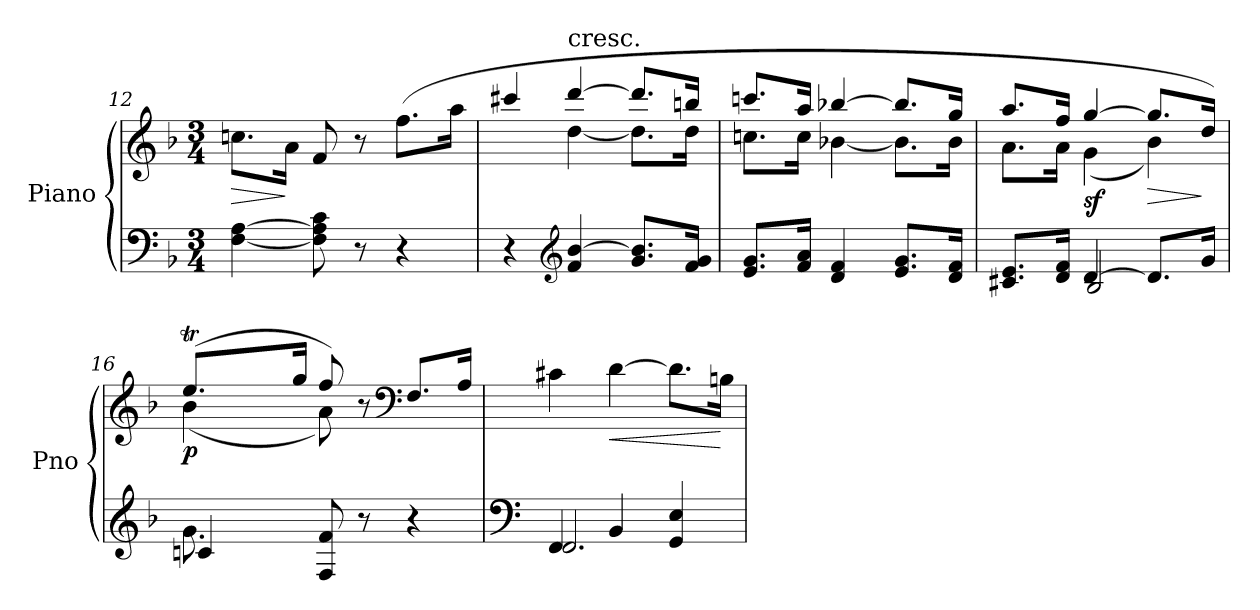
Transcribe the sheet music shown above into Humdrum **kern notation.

**kern	**kern	**dynam
*part1	*part1	*part1
*staff2	*staff1	*staff1/2
*I"Piano	*	*
*I'Pno	*	*
!!LO:LB:g=z
*clefF4	*clefG2	*
*k[b-]	*k[b-]	*
*F:	*F:	*
*M3/4	*M3/4	*
=12	=12	=12
!	!	!LO:HP:b
[4F\ [4A\	8.ccn\L	>
.	16a\Jk	]
8F\] 8A\] 8c\	8f/	.
8r	8r	.
4r	(>8.ff\L	.
.	16aa\Jk	.
=13	=13	=13
*	*^	*
4r	4ccc#X/	4ryy	.
*clefG2	*	*	*
!	!LO:TX:a:t=cresc.	!	!
4f/ [4b-/	[4ddd/	[4dd\	.
8.g/ 8.b-/]L	8.ddd/L]	8.dd\L]	.
16f/ 16g/Jk	16bbn/Jk	16dd\Jk	.
=14	=14	=14	=14
8.e/ 8.g/L	8.cccn/L	8.ccn\L	.
16f/ 16a/Jk	16aa/Jk	16cc\Jk	.
4d/ 4f/	[4bb-X/	[4b-X\	.
8.e/ 8.g/L	8.bb-/L]	8.b-\L]	.
16d/ 16f/Jk	16gg/Jk	16b-\Jk	.
=15	=15	=15	=15
*^	*	*	*
8.c#X/ 8.e/L	4ryy	8.aa/L	8.a\L	.
16d/ 16f/Jk	.	16ff/Jk	16a\Jk	.
!	!	!	!	!LO:DY:b
[4d/	2B-/	[4gg/	(<4g\	sf
!	!	!	!	!LO:HP:b
8.d/L]	.	8.gg/L]	4b-\)	>
16g/Jk	.	16dd/Jk)	.	]
=16	=16	=16	=16	=16
*	*^	*	*	*
!	!	!	!	!	!LO:DY:b
16ryy	8.g\	4cn/	(>8.eet/L	(<4b-\	p
32ffLLLyy	.	.	.	.	.
32eeyy	.	.	.	.	.
32ddyy	.	.	.	.	.
32eeJyy	.	.	.	.	.
16e/JJ	2ryy	.	16gg/Jk	.	.
8F/ 8f/	.	2ryy	8ff/)	8a\)	.
8r	.	.	8r	4.ryy	.
*	*	*	*clefF4	*	*
4r	.	.	8.F/L	.	.
.	16ryy	.	16A/Jk	.	.
*v	*v	*v	*	*	*
*	*v	*v	*
!!LO:LB:g=z
=17	=17	=17
*clefF4	*	*
*^	*	*
4FF/	2.FF/	4c#X\	.
!	!	!	!LO:HP:b
4BB-/	.	[4d\	<
4GG/ 4E/	.	8.d\L]	.
.	.	16Bn\Jk	[
*v	*v	*	*
=	=	=
*-	*-	*-
